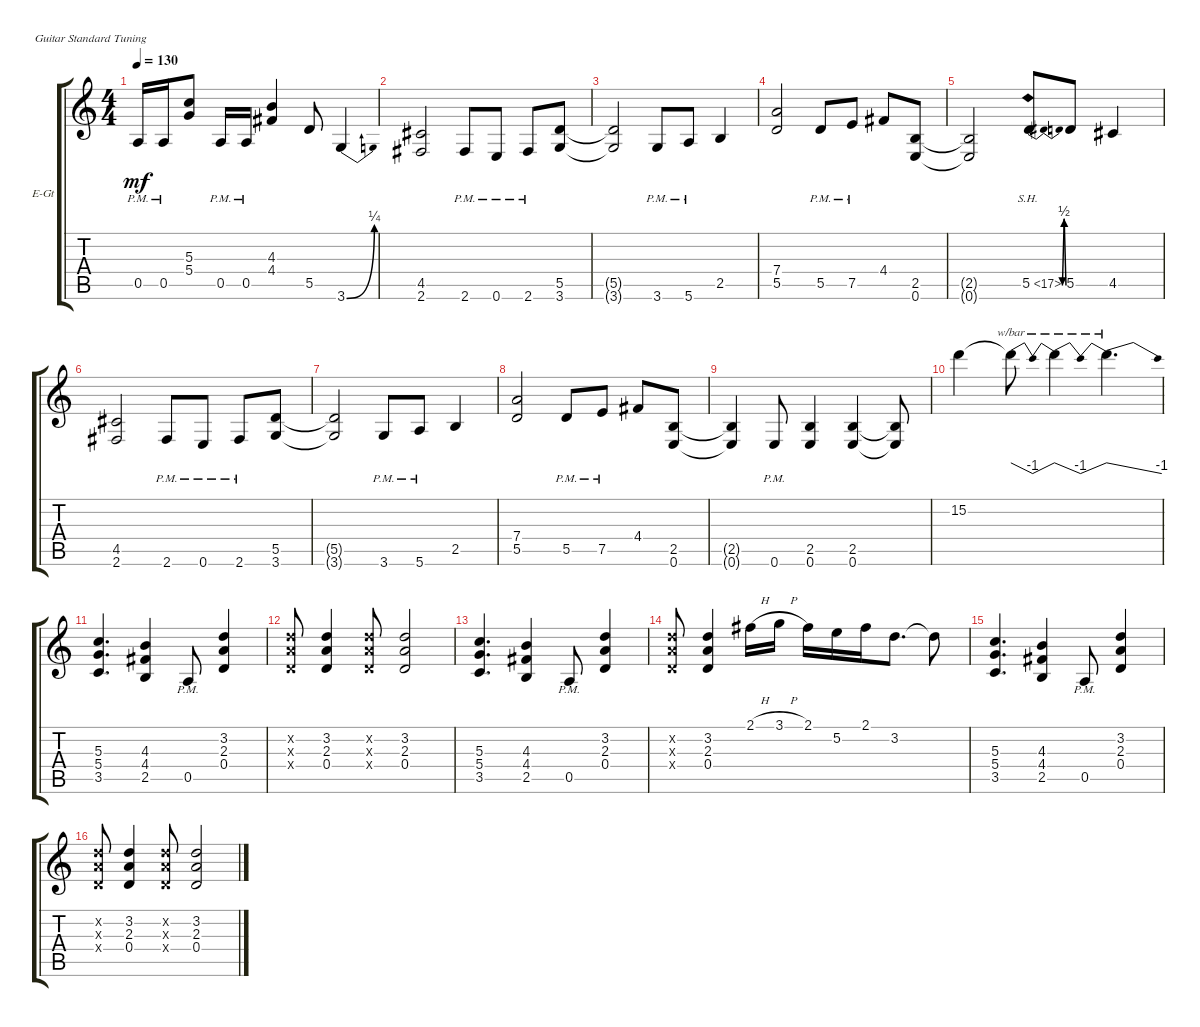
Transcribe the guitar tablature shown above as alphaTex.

\defaultSystemsLayout 4
\bracketExtendMode groupsimilarinstruments
\firstSystemTrackNameOrientation horizontal
\otherSystemsTrackNameOrientation horizontal
\track ("Electric Guitar" "E-Gt") {instrument distortionguitar}
\staff {score tabs}
\tuning (E4 B3 G3 D3 A2 E2)
\ts (4 4)
\tempo 130
\clef g2
\ks c
0.5{pm}.16{dy mf} 0.5{pm}.16 (5.4 5.3).8 0.5{pm}.16 0.5{pm}.16 (4.4 4.3).4 5.5.8 3.6{be (bend 0 0 57 1)}.4 |
(2.6 4.5).2 2.6{pm}.8 0.6{pm}.8 2.6{pm}.8 (5.5 3.6).8 |
(3.6{t} 5.5{t}).2 3.6{pm}.8 5.6{pm}.8 2.5.4 |
(5.5 7.4).2 5.5{pm}.8 7.5{pm}.8 4.4.8 (0.6 2.5).8 |
(0.6{t} 2.5{t}).2 5.5{be (bendrelease 0 0 25.8 2 35.4 2 58.8 0) sh 12}.8 5.5.8 4.5.4 |
(2.6 4.5).2 2.6{pm}.8 0.6{pm}.8 2.6{pm}.8 (5.5 3.6).8 |
(3.6{t} 5.5{t}).2 3.6{pm}.8 5.6{pm}.8 2.5.4 |
(5.5 7.4).2 5.5{pm}.8 7.5{pm}.8 4.4.8 (0.6 2.5).8 |
(0.6{t} 2.5{t}).4 0.6{pm}.8 (0.6 2.5).4 (0.6 2.5).4 (0.6{t} 2.5{t}).8 |
15.2.4 15.2{t}.8{tbe (dip default 0 0 15 -4 30 0)} 15.2{t}.4{tbe (dip default 0 0 15 -4 30 0)} 15.2{t}.4{d tbe (dive default 0 0 45 -4)} |
(5.4 5.3 3.5).4{d} (2.5 4.4 4.3).4 0.5{pm}.8 (0.4 2.3 3.2).4 |
(0.4{x} 2.3{x} 3.2{x}).8 (0.4 2.3 3.2).4 (0.4{x} 2.3{x} 3.2{x}).8 (0.4 2.3 3.2).2 |
(5.4 5.3 3.5).4{d} (2.5 4.4 4.3).4 0.5{pm}.8 (0.4 2.3 3.2).4 |
(0.4{x} 2.3{x} 3.2{x}).8 (0.4 2.3 3.2).4 2.1{h}.16 3.1{h}.16 2.1.16 5.2.16 2.1.16 3.2.8{d} 3.2{t}.8 |
(5.4 5.3 3.5).4{d} (2.5 4.4 4.3).4 0.5{pm}.8 (0.4 2.3 3.2).4 |
(0.4{x} 2.3{x} 3.2{x}).8 (0.4 2.3 3.2).4 (0.4{x} 2.3{x} 3.2{x}).8 (0.4 2.3 3.2).2
